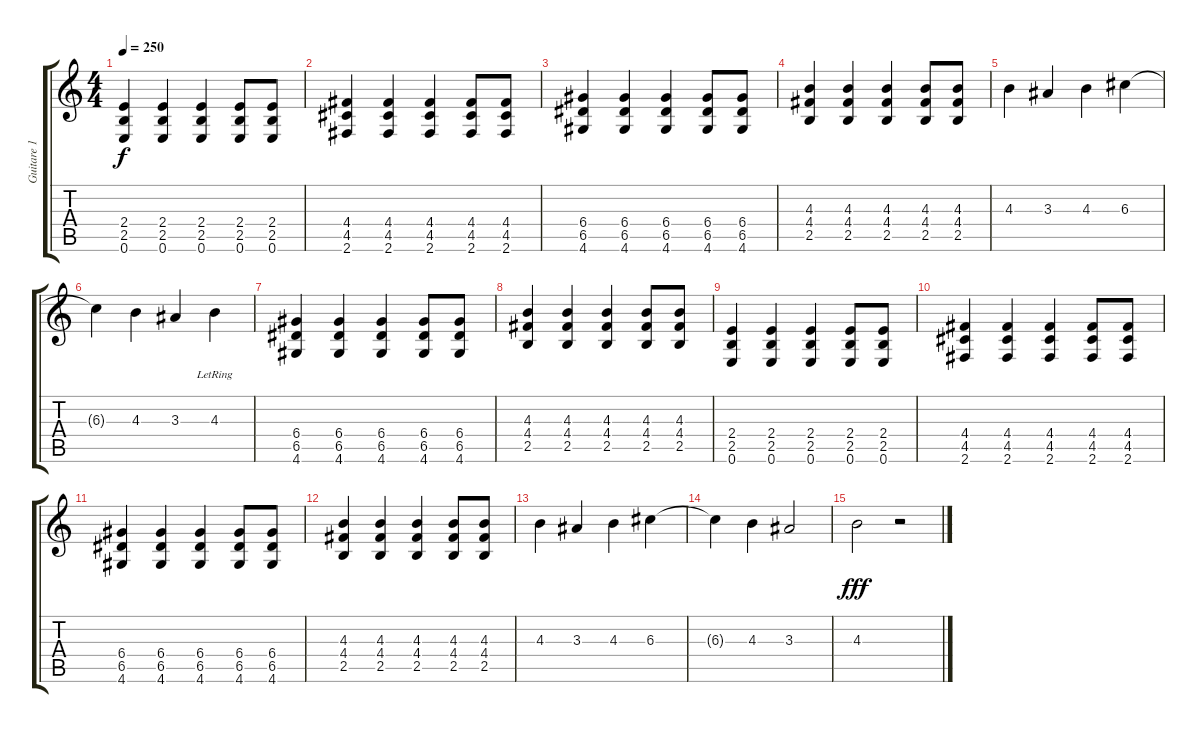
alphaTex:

\track ("Guitare 1" "Guitare 1") {instrument overdrivenguitar}
\staff {score tabs}
\tuning (E4 B3 G3 D3 A2 E2) {hide}
\ts (4 4)
\tempo 250
\clef g2
\ks c
(2.4 2.5 0.6).4{dy f} (2.4 2.5 0.6).4 (2.4 2.5 0.6).4 (2.4 2.5 0.6).8 (2.4 2.5 0.6).8 |
(4.4 4.5 2.6).4 (4.4 4.5 2.6).4 (4.4 4.5 2.6).4 (4.4 4.5 2.6).8 (4.4 4.5 2.6).8 |
(6.4 6.5 4.6).4 (6.4 6.5 4.6).4 (6.4 6.5 4.6).4 (6.4 6.5 4.6).8 (6.4 6.5 4.6).8 |
(4.3 4.4 2.5).4 (4.3 4.4 2.5).4 (4.3 4.4 2.5).4 (4.3 4.4 2.5).8 (4.3 4.4 2.5).8 |
4.3.4 3.3.4 4.3.4 6.3.4 |
6.3{t}.4 4.3.4 3.3.4 4.3{lr}.4 |
(6.4 6.5 4.6).4 (6.4 6.5 4.6).4 (6.4 6.5 4.6).4 (6.4 6.5 4.6).8 (6.4 6.5 4.6).8 |
(4.3 4.4 2.5).4 (4.3 4.4 2.5).4 (4.3 4.4 2.5).4 (4.3 4.4 2.5).8 (4.3 4.4 2.5).8 |
(2.4 2.5 0.6).4 (2.4 2.5 0.6).4 (2.4 2.5 0.6).4 (2.4 2.5 0.6).8 (2.4 2.5 0.6).8 |
(4.4 4.5 2.6).4 (4.4 4.5 2.6).4 (4.4 4.5 2.6).4 (4.4 4.5 2.6).8 (4.4 4.5 2.6).8 |
(6.4 6.5 4.6).4 (6.4 6.5 4.6).4 (6.4 6.5 4.6).4 (6.4 6.5 4.6).8 (6.4 6.5 4.6).8 |
(4.3 4.4 2.5).4 (4.3 4.4 2.5).4 (4.3 4.4 2.5).4 (4.3 4.4 2.5).8 (4.3 4.4 2.5).8 |
4.3.4 3.3.4 4.3.4 6.3.4 |
6.3{t}.4 4.3.4 3.3.2 |
4.3.2{dy fff} r.2
